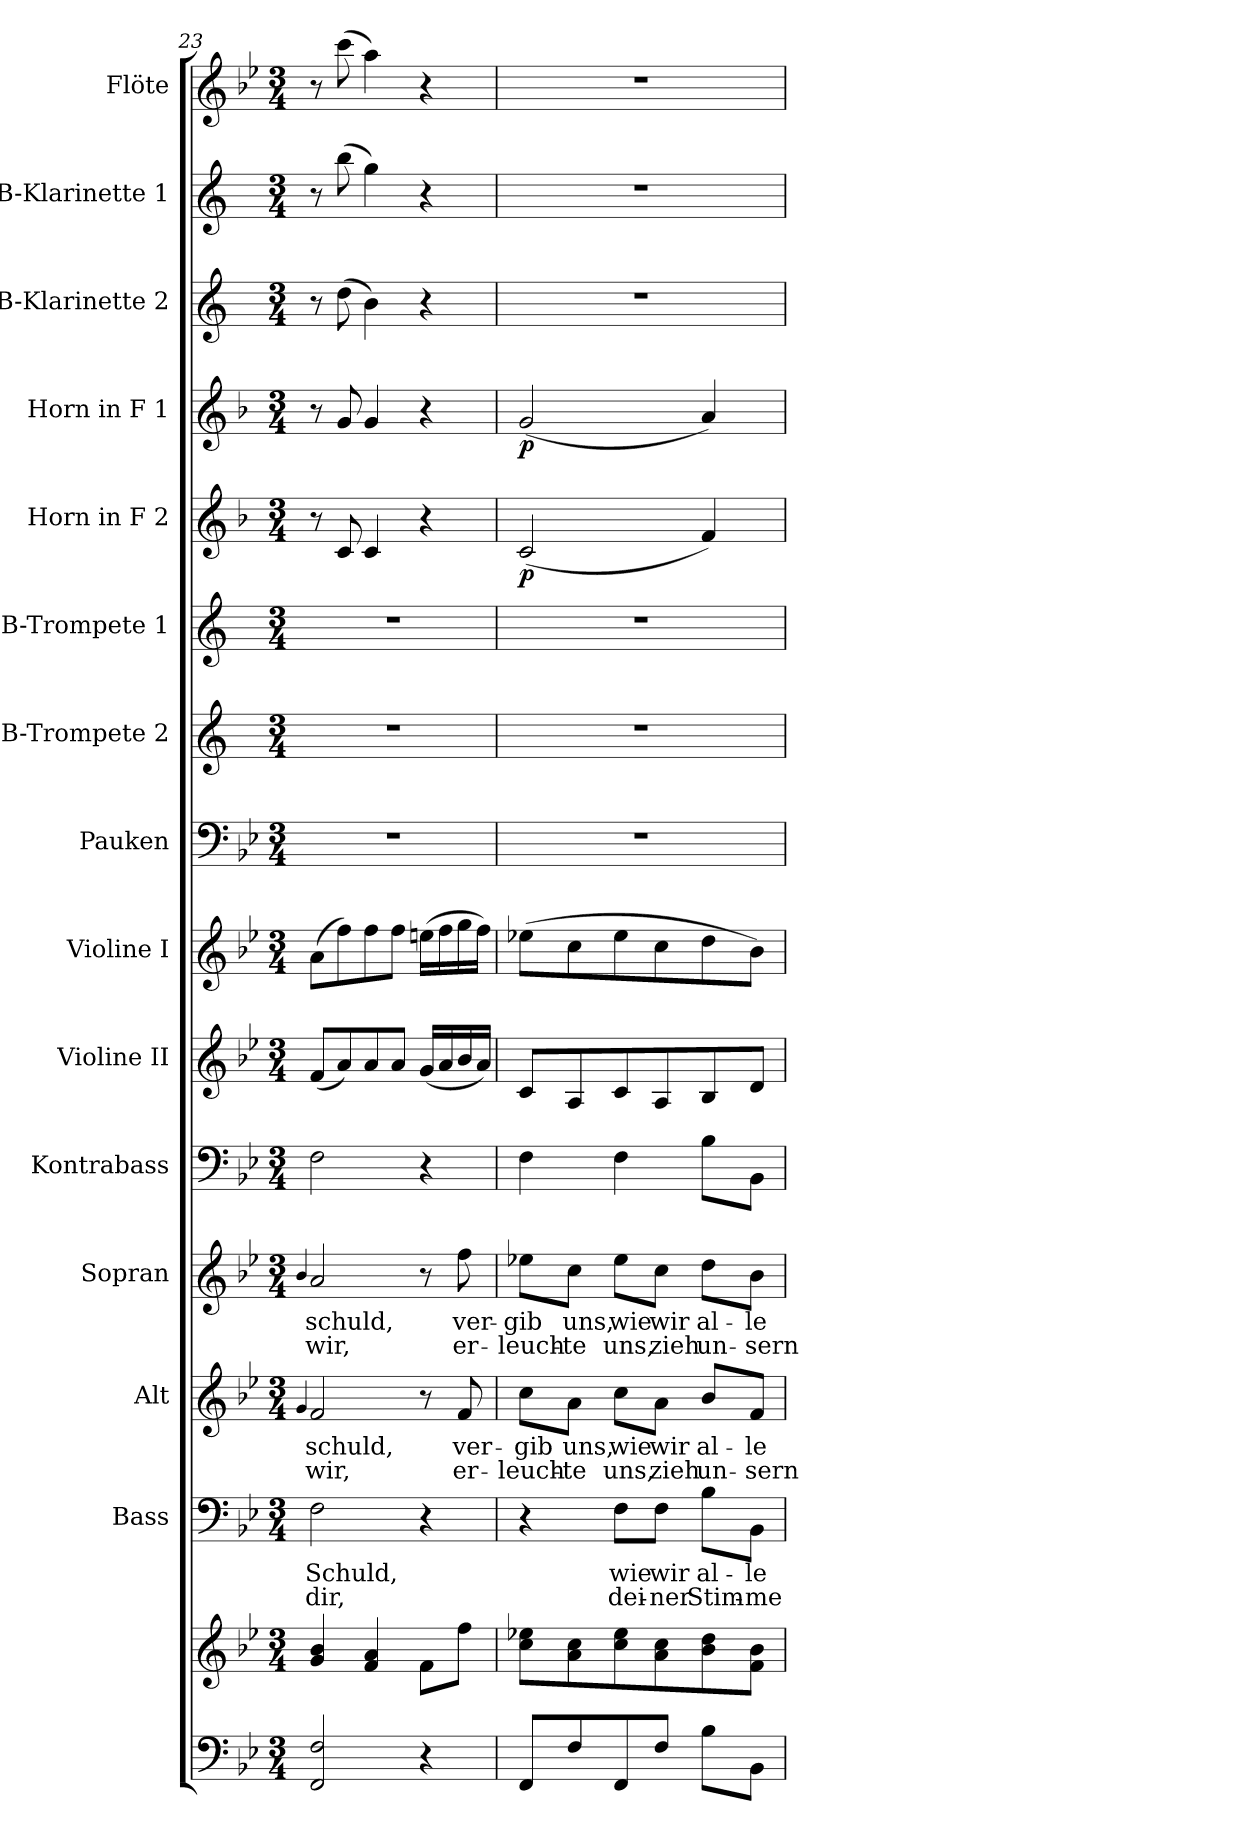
**kern	**kern	**kern	**text	**text	**kern	**text	**text	**kern	**text	**text	**kern	**kern	**kern	**kern	**kern	**kern	**kern	**dynam	**kern	**dynam	**kern	**kern	**kern
*part15	*part15	*part14	*part14	*part14	*part13	*part13	*part13	*part12	*part12	*part12	*part11	*part10	*part9	*part8	*part7	*part6	*part5	*part5	*part4	*part4	*part3	*part2	*part1
*staff16	*staff15	*staff14	*staff14	*staff14	*staff13	*staff13	*staff13	*staff12	*staff12	*staff12	*staff11	*staff10	*staff9	*staff8	*staff7	*staff6	*staff5	*staff5	*staff4	*staff4	*staff3	*staff2	*staff1
*	*	*I"Bass	*	*	*I"Alt	*	*	*I"Sopran	*	*	*I"Kontrabass	*I"Violine II	*I"Violine I	*I"Pauken	*I"B-Trompete 2	*I"B-Trompete 1	*I"Horn in F 2	*	*I"Horn in F 1	*	*I"B-Klarinette 2	*I"B-Klarinette 1	*I"Flöte
*	*	*I'B.	*	*	*I'A.	*	*	*I'S.	*	*	*I'Kb.	*I'Vl. II	*I'Vl. I	*I'Pk.	*I'B Trp. 2	*I'B Trp. 1	*	*	*	*	*I'B Kl. 2	*I'B Kl. 1	*I'Fl.
!!LO:PB:g=z
*clefF4	*clefG2	*clefF4	*	*	*clefG2	*	*	*clefG2	*	*	*clefF4	*clefG2	*clefG2	*clefF4	*clefG2	*clefG2	*clefG2	*	*clefG2	*	*clefG2	*clefG2	*clefG2
*	*	*	*	*	*	*	*	*	*	*	*ITrd7c12	*	*	*	*ITrd1c2	*ITrd1c2	*ITrd4c7	*	*ITrd4c7	*	*ITrd1c2	*ITrd1c2	*
*k[b-e-]	*k[b-e-]	*k[b-e-]	*	*	*k[b-e-]	*	*	*k[b-e-]	*	*	*k[b-e-]	*k[b-e-]	*k[b-e-]	*k[b-e-]	*k[b-e-]	*k[b-e-]	*k[b-e-]	*	*k[b-e-]	*	*k[b-e-]	*k[b-e-]	*k[b-e-]
*B-:	*B-:	*B-:	*	*	*B-:	*	*	*B-:	*	*	*B-:	*B-:	*B-:	*B-:	*B-:	*B-:	*B-:	*	*B-:	*	*B-:	*B-:	*B-:
*M3/4	*M3/4	*M3/4	*	*	*M3/4	*	*	*M3/4	*	*	*M3/4	*M3/4	*M3/4	*M3/4	*M3/4	*M3/4	*M3/4	*	*M3/4	*	*M3/4	*M3/4	*M3/4
=23	=23	=23	=23	=23	=23	=23	=23	=23	=23	=23	=23	=23	=23	=23	=23	=23	=23	=23	=23	=23	=23	=23	=23
.	.	.	.	.	4qqg/	.	.	4qqb-/	.	.	.	.	.	.	.	.	.	.	.	.	.	.	.
!	!	!	!LO:LY:b	!LO:LY:b	!	!LO:LY:b	!LO:LY:b	!	!LO:LY:b	!LO:LY:b	!	!	!	!	!	!	!	!	!	!	!	!	!
2FF/ 2F/	4g/ 4b-/	2F\	Schuld,	dir,	2f/	-schuld,	wir,	2a/	-schuld,	wir,	2FF\	(<8f/L	(>8a\L	2.r	2.r	2.r	8r	.	8r	.	8r	8r	8r
.	.	.	.	.	.	.	.	.	.	.	.	8a/)	8ff\)	.	.	.	8F/	.	8c/	.	(>8cc\	(>8aa\	(>8ccc\
.	4f/ 4a/	.	.	.	.	.	.	.	.	.	.	8a/	8ff\	.	.	.	4F/	.	4c/	.	4a\)	4ff\)	4aa\)
.	.	.	.	.	.	.	.	.	.	.	.	8a/J	8ff\J	.	.	.	.	.	.	.	.	.	.
4r	8f\L	4r	.	.	8r	.	.	8r	.	.	4r	(<16g/LL	(>16een\LL	.	.	.	4r	.	4r	.	4r	4r	4r
.	.	.	.	.	.	.	.	.	.	.	.	16a/	16ff\	.	.	.	.	.	.	.	.	.	.
!	!	!	!	!	!	!LO:LY:b	!LO:LY:b	!	!LO:LY:b	!LO:LY:b	!	!	!	!	!	!	!	!	!	!	!	!	!
.	8ff\J	.	.	.	8f/	ver-	er-	8ff\	ver-	er-	.	16b-/	16gg\	.	.	.	.	.	.	.	.	.	.
.	.	.	.	.	.	.	.	.	.	.	.	16a/JJ)	16ff\JJ)	.	.	.	.	.	.	.	.	.	.
=24	=24	=24	=24	=24	=24	=24	=24	=24	=24	=24	=24	=24	=24	=24	=24	=24	=24	=24	=24	=24	=24	=24	=24
!	!	!	!	!	!	!LO:LY:b	!LO:LY:b	!	!LO:LY:b	!LO:LY:b	!	!	!	!	!	!	!	!LO:DY:b	!	!LO:DY:b	!	!	!
8FF/L	8cc\ 8ee-X\L	4r	.	.	8cc\L	-gib	-leuch-	8ee-X\L	-gib	-leuch-	4FF\	8c/L	(>8ee-X\L	2.r	2.r	2.r	(<2F/	p	(<2c/	p	2.r	2.r	2.r
!	!	!	!	!	!	!LO:LY:b	!LO:LY:b	!	!LO:LY:b	!LO:LY:b	!	!	!	!	!	!	!	!	!	!	!	!	!
8F/	8a\ 8cc\	.	.	.	8a\J	uns,	-te	8cc\J	uns,	-te	.	8A/	8cc\	.	.	.	.	.	.	.	.	.	.
!	!	!	!LO:LY:b	!LO:LY:b	!	!LO:LY:b	!LO:LY:b	!	!LO:LY:b	!LO:LY:b	!	!	!	!	!	!	!	!	!	!	!	!	!
8FF/	8cc\ 8ee-\	8F\L	wie	dei-	8cc\L	wie	uns,	8ee-\L	wie	uns,	4FF\	8c/	8ee-\	.	.	.	.	.	.	.	.	.	.
!	!	!	!LO:LY:b	!LO:LY:b	!	!LO:LY:b	!LO:LY:b	!	!LO:LY:b	!LO:LY:b	!	!	!	!	!	!	!	!	!	!	!	!	!
8F/J	8a\ 8cc\	8F\J	wir	-ner	8a\J	wir	zieh	8cc\J	wir	zieh	.	8A/	8cc\	.	.	.	.	.	.	.	.	.	.
!	!	!	!LO:LY:b	!LO:LY:b	!	!LO:LY:b	!LO:LY:b	!	!LO:LY:b	!LO:LY:b	!	!	!	!	!	!	!	!	!	!	!	!	!
8B-\L	8b-\ 8dd\	8B-\L	al-	Stim-	8b-/L	al-	un-	8dd\L	al-	un-	8BB-\L	8B-/	8dd\	.	.	.	4B-/)	.	4d/)	.	.	.	.
!	!	!	!LO:LY:b	!LO:LY:b	!	!LO:LY:b	!LO:LY:b	!	!LO:LY:b	!LO:LY:b	!	!	!	!	!	!	!	!	!	!	!	!	!
8BB-\J	8f\ 8b-\J	8BB-\J	-le	-me	8f/J	-le	-sern	8b-\J	-le	-sern	8BBB-\J	8d/J	8b-\J)	.	.	.	.	.	.	.	.	.	.
=	=	=	=	=	=	=	=	=	=	=	=	=	=	=	=	=	=	=	=	=	=	=	=
*-	*-	*-	*-	*-	*-	*-	*-	*-	*-	*-	*-	*-	*-	*-	*-	*-	*-	*-	*-	*-	*-	*-	*-
